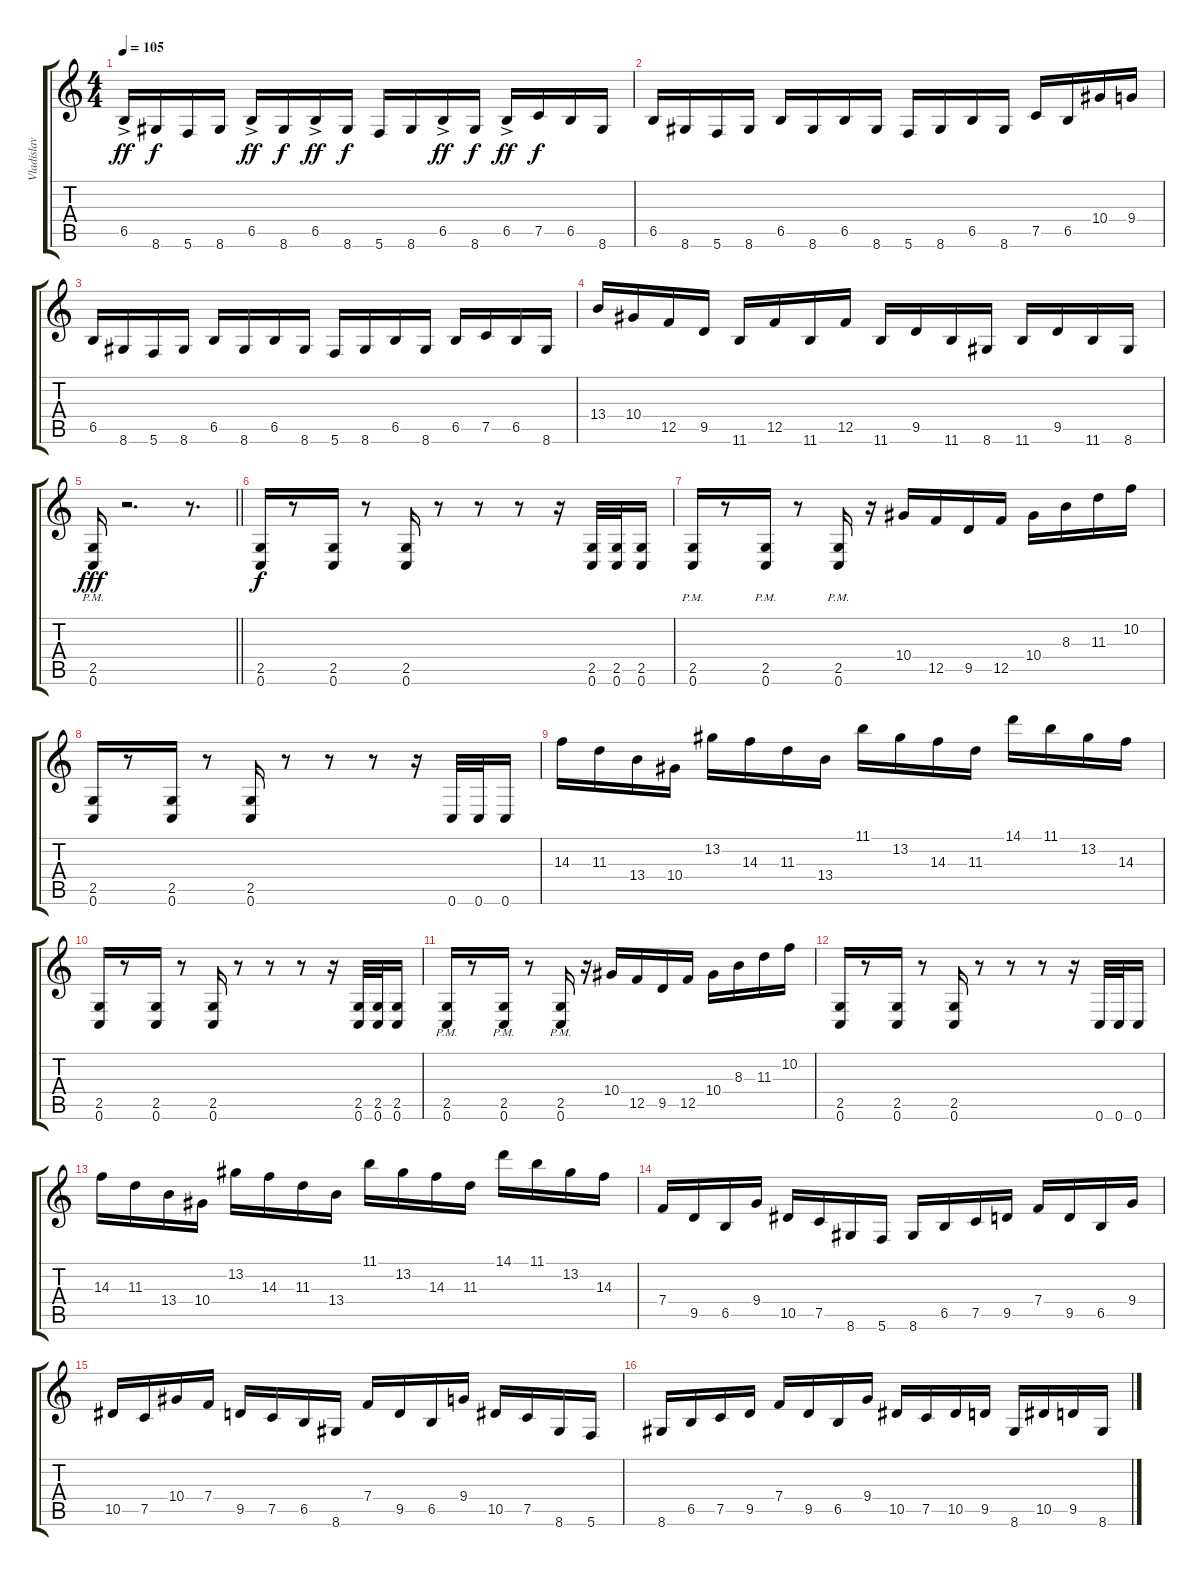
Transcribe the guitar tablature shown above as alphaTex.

\track ("Vladislav Nekrash" "Vladislav ") {instrument distortionguitar}
\staff {score tabs}
\tuning (C4 G3 Eb3 Bb2 F2 C2) {hide}
\ts (4 4)
\tempo 105
\clef g2
\ks c
6.5{ac}.16{dy ff} 8.6.16{dy f} 5.6.16 8.6.16 6.5{ac}.16{dy ff} 8.6.16{dy f} 6.5{ac}.16{dy ff} 8.6.16{dy f} 5.6.16 8.6.16 6.5{ac}.16{dy ff} 8.6.16{dy f} 6.5{ac}.16{dy ff} 7.5.16{dy f} 6.5.16 8.6.16 |
6.5.16 8.6.16 5.6.16 8.6.16 6.5.16 8.6.16 6.5.16 8.6.16 5.6.16 8.6.16 6.5.16 8.6.16 7.5.16 6.5.16 10.4.16 9.4.16 |
6.5.16 8.6.16 5.6.16 8.6.16 6.5.16 8.6.16 6.5.16 8.6.16 5.6.16 8.6.16 6.5.16 8.6.16 6.5.16 7.5.16 6.5.16 8.6.16 |
13.4.16 10.4.16 12.5.16 9.5.16 11.6.16 12.5.16 11.6.16 12.5.16 11.6.16 9.5.16 11.6.16 8.6.16 11.6.16 9.5.16 11.6.16 8.6.16 |
\barLineRight lightlight
(2.5{pm} 0.6).16{dy fff} r.2{d} r.8{d} |
\section ("" "")
(2.5 0.6).16{dy f} r.8 (2.5 0.6).16 r.8 (2.5 0.6).16 r.8 r.8 r.8 r.16 (2.5 0.6).32 (2.5 0.6).32 (2.5 0.6).16 |
(2.5 0.6{pm}).16 r.8 (2.5 0.6{pm}).16 r.8 (2.5 0.6{pm}).16 r.16 10.4.16 12.5.16 9.5.16 12.5.16 10.4.16 8.3.16 11.3.16 10.2.16 |
(2.5 0.6).16 r.8 (2.5 0.6).16 r.8 (2.5 0.6).16 r.8 r.8 r.8 r.16 0.6.32 0.6.32 0.6.16 |
14.3.16 11.3.16 13.4.16 10.4.16 13.2.16 14.3.16 11.3.16 13.4.16 11.1.16 13.2.16 14.3.16 11.3.16 14.1.16 11.1.16 13.2.16 14.3.16 |
(2.5 0.6).16 r.8 (2.5 0.6).16 r.8 (2.5 0.6).16 r.8 r.8 r.8 r.16 (2.5 0.6).32 (2.5 0.6).32 (2.5 0.6).16 |
(2.5 0.6{pm}).16 r.8 (2.5 0.6{pm}).16 r.8 (2.5 0.6{pm}).16 r.16 10.4.16 12.5.16 9.5.16 12.5.16 10.4.16 8.3.16 11.3.16 10.2.16 |
(2.5 0.6).16 r.8 (2.5 0.6).16 r.8 (2.5 0.6).16 r.8 r.8 r.8 r.16 0.6.32 0.6.32 0.6.16 |
14.3.16 11.3.16 13.4.16 10.4.16 13.2.16 14.3.16 11.3.16 13.4.16 11.1.16 13.2.16 14.3.16 11.3.16 14.1.16 11.1.16 13.2.16 14.3.16 |
7.4.16 9.5.16 6.5.16 9.4.16 10.5.16 7.5.16 8.6.16 5.6.16 8.6.16 6.5.16 7.5.16 9.5.16 7.4.16 9.5.16 6.5.16 9.4.16 |
10.5.16 7.5.16 10.4.16 7.4.16 9.5.16 7.5.16 6.5.16 8.6.16 7.4.16 9.5.16 6.5.16 9.4.16 10.5.16 7.5.16 8.6.16 5.6.16 |
8.6.16 6.5.16 7.5.16 9.5.16 7.4.16 9.5.16 6.5.16 9.4.16 10.5.16 7.5.16 10.5.16 9.5.16 8.6.16 10.5.16 9.5.16 8.6.16
